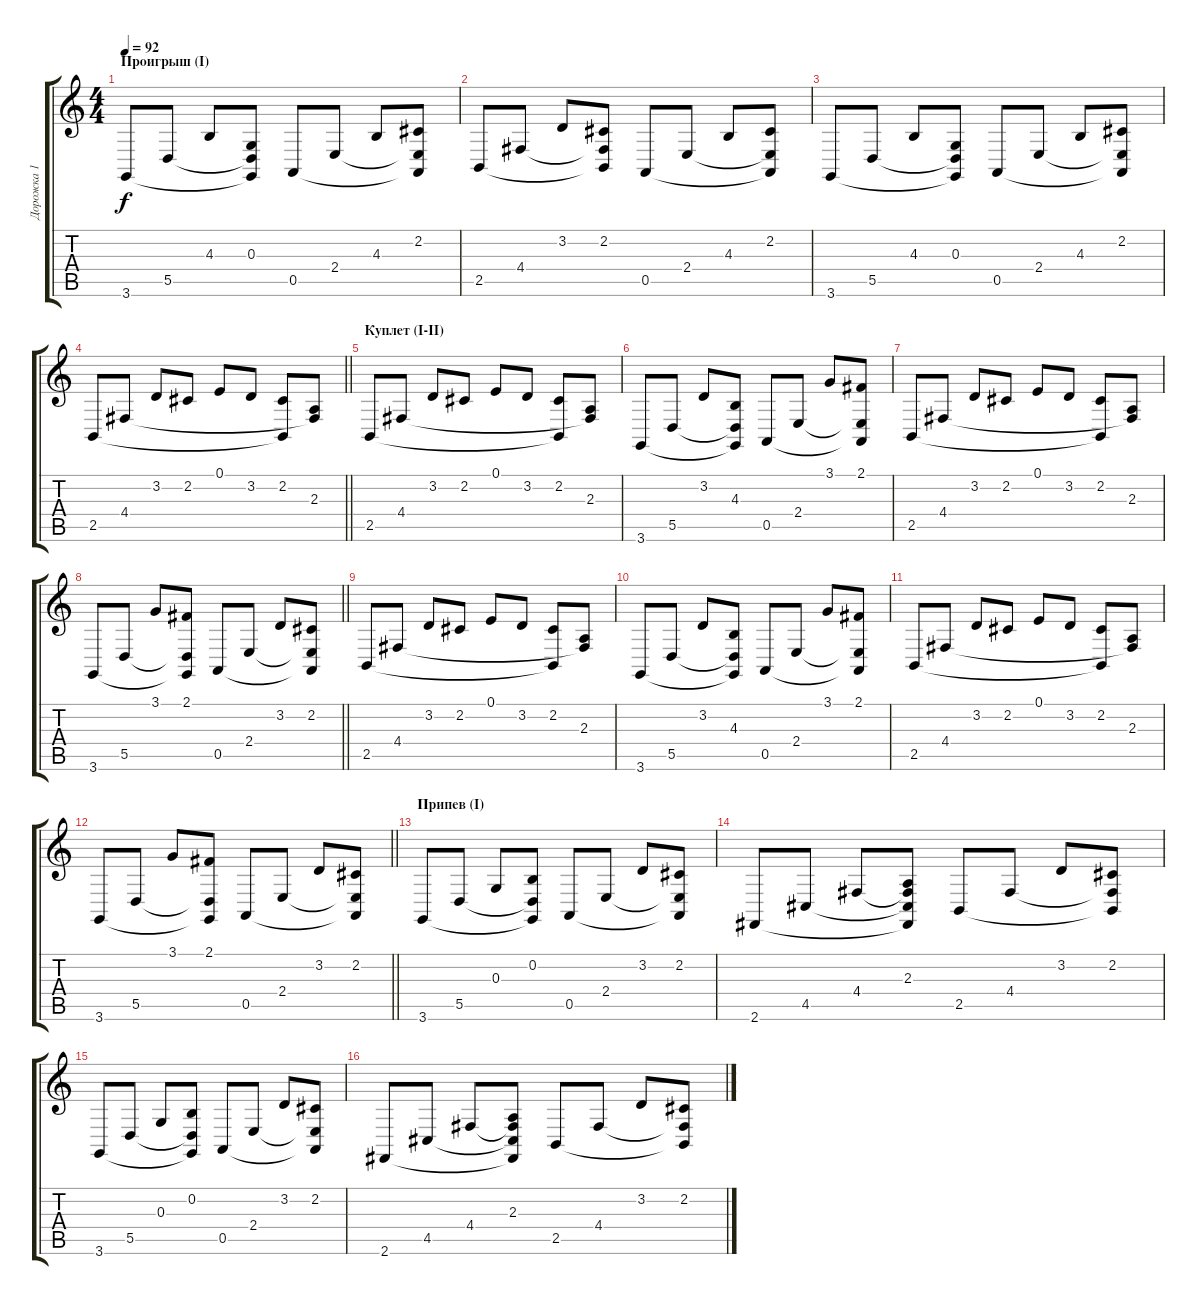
\track ("Дорожка 1" "Дорожка 1") {instrument acousticgrandpiano}
\staff {score tabs}
\tuning (E4 B3 G3 D3 A2 E2) {hide}
\ts (4 4)
\section ("" "Проигрыш (I)")
\tempo 92
\clef g2
\ks c
3.6.8{dy f} 5.5.8 4.3.8 (0.3 5.5{t} 3.6{t}).8 0.5.8 2.4.8 4.3.8 (2.2 2.4{t} 0.5{t}).8 |
2.5.8 4.4.8 3.2.8 (2.2 4.4{t} 2.5{t}).8 0.5.8 2.4.8 4.3.8 (2.2 2.4{t} 0.5{t}).8 |
3.6.8 5.5.8 4.3.8 (0.3 5.5{t} 3.6{t}).8 0.5.8 2.4.8 4.3.8 (2.2 2.4{t} 0.5{t}).8 |
\barLineRight lightlight
2.5.8 4.4.8 3.2.8 2.2.8 0.1.8 3.2.8 (2.2 2.5{t}).8 (2.3 4.4{t}).8 |
\section ("" "Куплет (I-II)")
2.5.8 4.4.8 3.2.8 2.2.8 0.1.8 3.2.8 (2.2 2.5{t}).8 (2.3 4.4{t}).8 |
3.6.8 5.5.8 3.2.8 (4.3 5.5{t} 3.6{t}).8 0.5.8 2.4.8 3.1.8 (2.1 2.4{t} 0.5{t}).8 |
2.5.8 4.4.8 3.2.8 2.2.8 0.1.8 3.2.8 (2.2 2.5{t}).8 (2.3 4.4{t}).8 |
\barLineRight lightlight
3.6.8 5.5.8 3.1.8 (2.1 5.5{t} 3.6{t}).8 0.5.8 2.4.8 3.2.8 (2.2 2.4{t} 0.5{t}).8 |
2.5.8 4.4.8 3.2.8 2.2.8 0.1.8 3.2.8 (2.2 2.5{t}).8 (2.3 4.4{t}).8 |
3.6.8 5.5.8 3.2.8 (4.3 5.5{t} 3.6{t}).8 0.5.8 2.4.8 3.1.8 (2.1 2.4{t} 0.5{t}).8 |
2.5.8 4.4.8 3.2.8 2.2.8 0.1.8 3.2.8 (2.2 2.5{t}).8 (2.3 4.4{t}).8 |
\barLineRight lightlight
3.6.8 5.5.8 3.1.8 (2.1 5.5{t} 3.6{t}).8 0.5.8 2.4.8 3.2.8 (2.2 2.4{t} 0.5{t}).8 |
\section ("" "Припев (I)")
3.6.8 5.5.8 0.3.8 (0.2 5.5{t} 3.6{t}).8 0.5.8 2.4.8 3.2.8 (2.2 2.4{t} 0.5{t}).8 |
2.6.8 4.5.8 4.4.8 (2.3 4.4{t} 4.5{t} 2.6{t}).8 2.5.8 4.4.8 3.2.8 (2.2 4.4{t} 2.5{t}).8 |
3.6.8 5.5.8 0.3.8 (0.2 5.5{t} 3.6{t}).8 0.5.8 2.4.8 3.2.8 (2.2 2.4{t} 0.5{t}).8 |
2.6.8 4.5.8 4.4.8 (2.3 4.4{t} 4.5{t} 2.6{t}).8 2.5.8 4.4.8 3.2.8 (2.2 4.4{t} 2.5{t}).8
